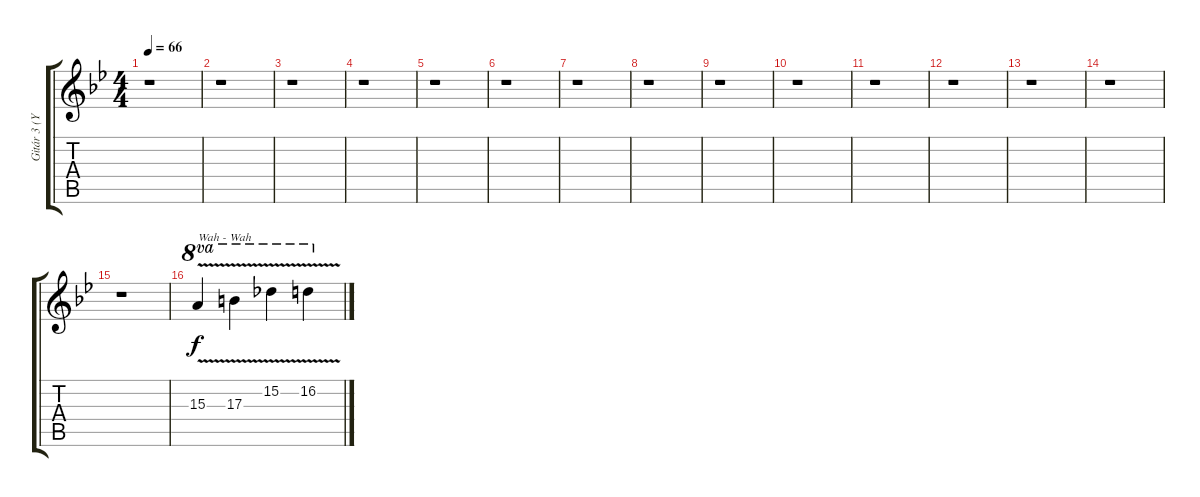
\track ("Gitár 3 (Yngwie Malmsteen)" "Gitár 3 (Y") {instrument distortionguitar}
\staff {score tabs}
\tuning (Eb4 Bb3 Gb3 Db3 Ab2 Eb2) {hide}
\ts (4 4)
\tempo 66
\clef g2
\ks bb
r.1{dy f} |
r.1 |
r.1 |
r.1 |
r.1 |
r.1 |
r.1 |
r.1 |
r.1 |
r.1 |
r.1 |
r.1 |
r.1 |
r.1 |
r.1 |
15.3{v}.4{ot 8va txt "Wah - Wah" instrument distortionguitar} 17.3{v}.4{ot 8va} 15.2{v}.4{ot 8va} 16.2{v}.4{ot 8va}
